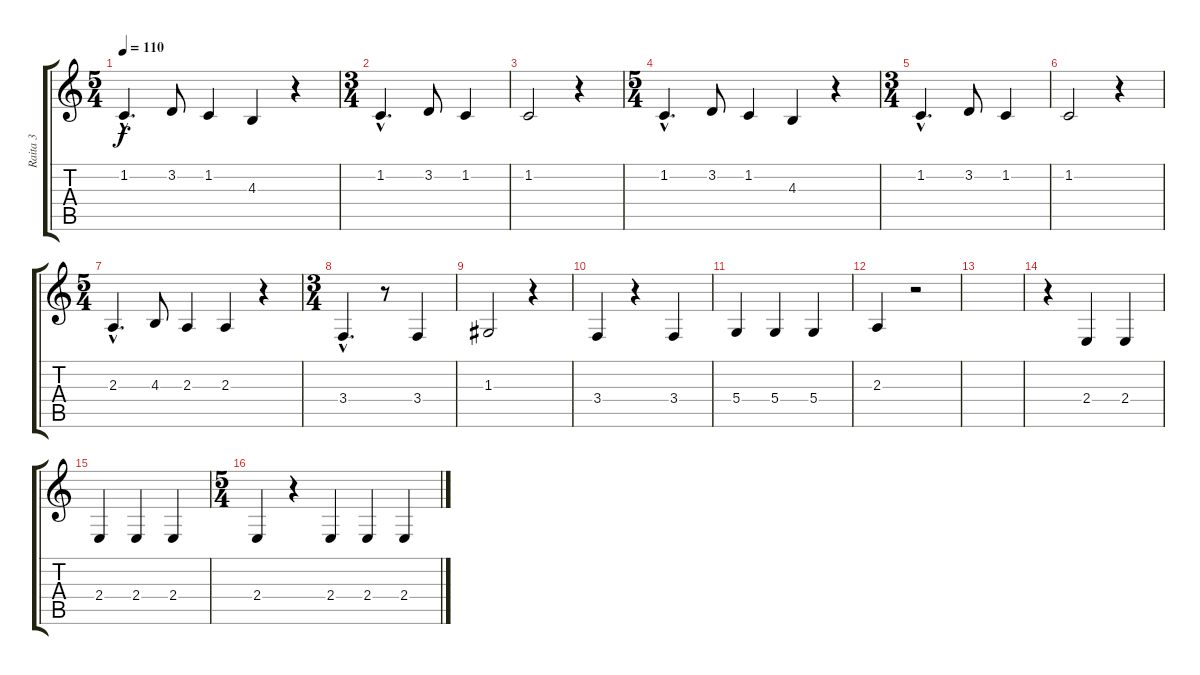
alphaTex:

\track ("Raita 3" "Raita 3") {instrument synthstrings1}
\staff {score tabs}
\tuning (E4 B3 G3 D3 A2 E2) {hide}
\ts (5 4)
\tempo 110
\clef g2
\ks c
1.2{hac}.4{d dy f} 3.2.8 1.2.4 4.3.4 r.4 |
\ts (3 4)
1.2{hac}.4{d} 3.2.8 1.2.4 |
1.2.2 r.4 |
\ts (5 4)
1.2{hac}.4{d} 3.2.8 1.2.4 4.3.4 r.4 |
\ts (3 4)
1.2{hac}.4{d} 3.2.8 1.2.4 |
1.2.2 r.4 |
\ts (5 4)
2.3{hac}.4{d} 4.3.8 2.3.4 2.3.4 r.4 |
\ts (3 4)
3.4{hac}.4{d} r.8 3.4.4 |
1.3.2 r.4 |
3.4.4 r.4 3.4.4 |
5.4.4 5.4.4 5.4.4 |
2.3.4 r.2 |
|
r.4 2.4.4 2.4.4 |
2.4.4 2.4.4 2.4.4 |
\ts (5 4)
2.4.4 r.4 2.4.4 2.4.4 2.4.4
